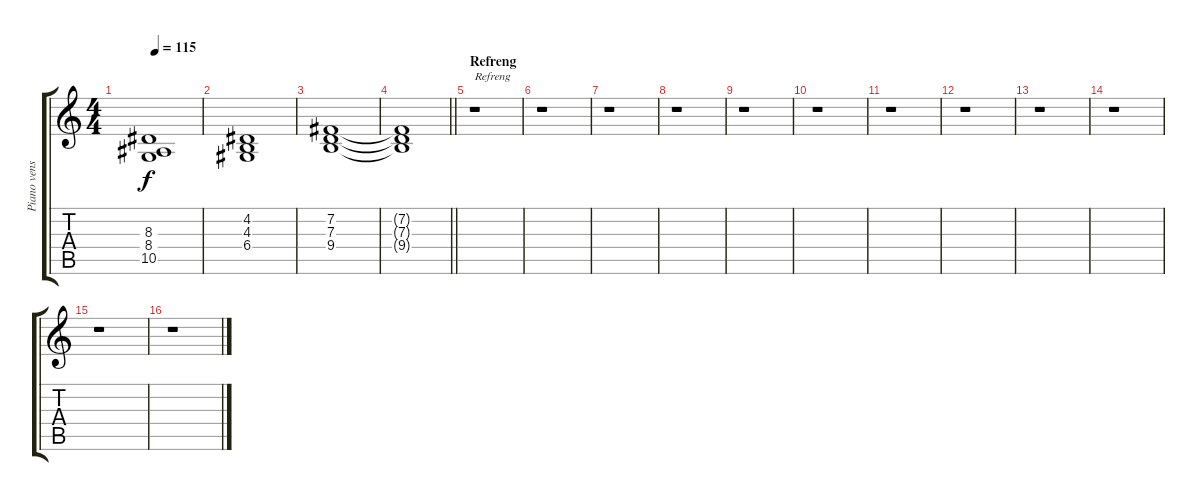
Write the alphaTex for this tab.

\track ("Piano venstre hånd" "Piano vens") {instrument acousticgrandpiano}
\staff {score tabs}
\tuning (E4 B3 G3 D3 A2 E2) {hide}
\ts (4 4)
\tempo 115
\clef g2
\ks c
(8.3 8.4 10.5).1{dy f} |
(4.2 4.3 6.4).1 |
(7.2 7.3 9.4).1 |
\barLineRight lightlight
(7.2{t} 7.3{t} 9.4{t}).1 |
\section ("" "Refreng")
r.1{txt "Refreng"} |
r.1 |
r.1 |
r.1 |
r.1 |
r.1 |
r.1 |
r.1 |
r.1 |
r.1 |
r.1 |
r.1
